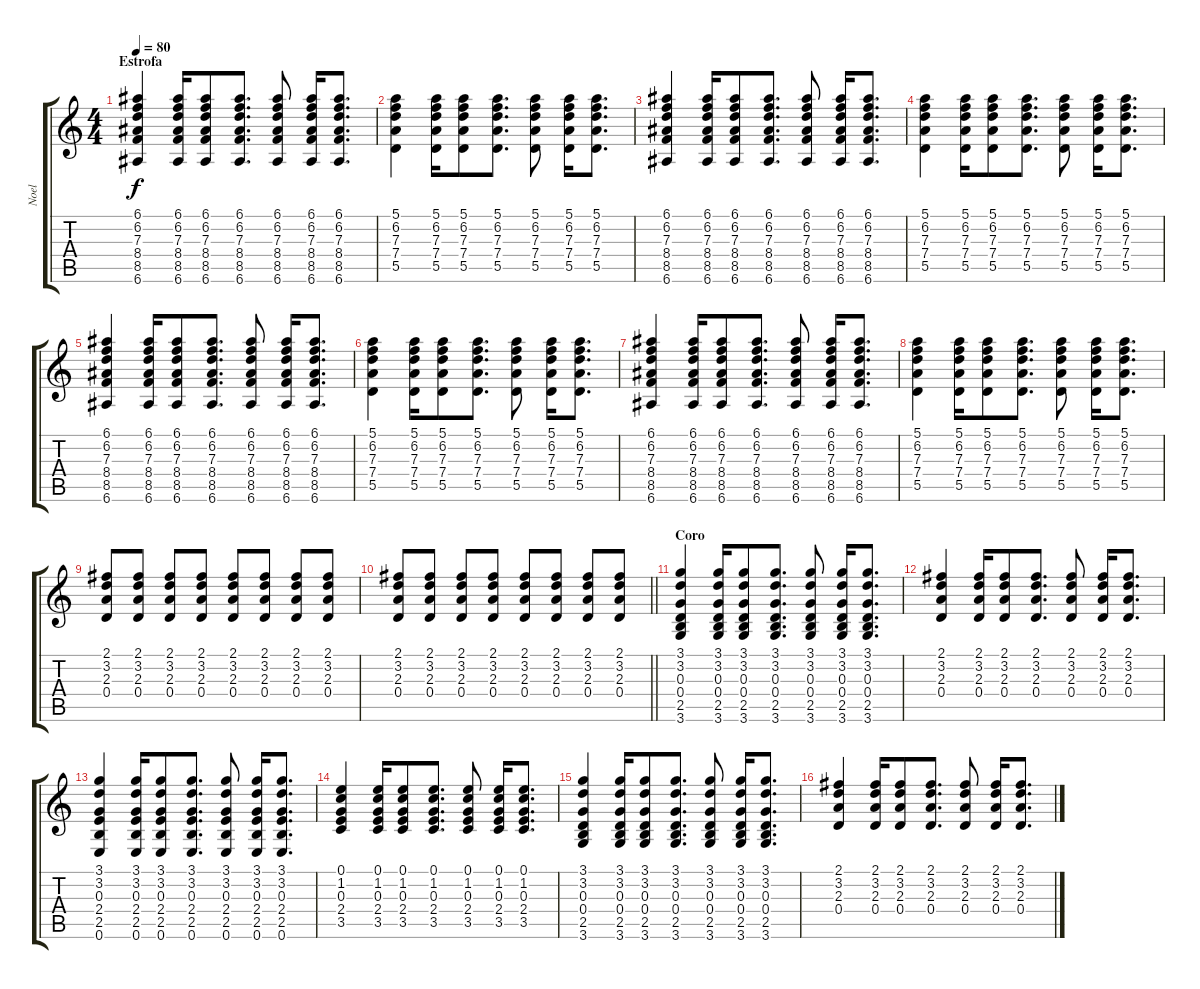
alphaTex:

\track ("Noel" "Noel") {instrument overdrivenguitar}
\staff {score tabs}
\tuning (E4 B3 G3 D3 A2 E2) {hide}
\ts (4 4)
\section ("" "Estrofa")
\tempo 80
\clef g2
\ks c
(6.1 6.2 7.3 8.4 8.5 6.6).4{dy f} (6.1 6.2 7.3 8.4 8.5 6.6).16 (6.1 6.2 7.3 8.4 8.5 6.6).8 (6.1 6.2 7.3 8.4 8.5 6.6).8{d} (6.1 6.2 7.3 8.4 8.5 6.6).8 (6.1 6.2 7.3 8.4 8.5 6.6).16 (6.1 6.2 7.3 8.4 8.5 6.6).8{d} |
(5.1 6.2 7.3 7.4 5.5).4 (5.1 6.2 7.3 7.4 5.5).16 (5.1 6.2 7.3 7.4 5.5).8 (5.1 6.2 7.3 7.4 5.5).8{d} (5.1 6.2 7.3 7.4 5.5).8 (5.1 6.2 7.3 7.4 5.5).16 (5.1 6.2 7.3 7.4 5.5).8{d} |
(6.1 6.2 7.3 8.4 8.5 6.6).4 (6.1 6.2 7.3 8.4 8.5 6.6).16 (6.1 6.2 7.3 8.4 8.5 6.6).8 (6.1 6.2 7.3 8.4 8.5 6.6).8{d} (6.1 6.2 7.3 8.4 8.5 6.6).8 (6.1 6.2 7.3 8.4 8.5 6.6).16 (6.1 6.2 7.3 8.4 8.5 6.6).8{d} |
(5.1 6.2 7.3 7.4 5.5).4 (5.1 6.2 7.3 7.4 5.5).16 (5.1 6.2 7.3 7.4 5.5).8 (5.1 6.2 7.3 7.4 5.5).8{d} (5.1 6.2 7.3 7.4 5.5).8 (5.1 6.2 7.3 7.4 5.5).16 (5.1 6.2 7.3 7.4 5.5).8{d} |
(6.1 6.2 7.3 8.4 8.5 6.6).4 (6.1 6.2 7.3 8.4 8.5 6.6).16 (6.1 6.2 7.3 8.4 8.5 6.6).8 (6.1 6.2 7.3 8.4 8.5 6.6).8{d} (6.1 6.2 7.3 8.4 8.5 6.6).8 (6.1 6.2 7.3 8.4 8.5 6.6).16 (6.1 6.2 7.3 8.4 8.5 6.6).8{d} |
(5.1 6.2 7.3 7.4 5.5).4 (5.1 6.2 7.3 7.4 5.5).16 (5.1 6.2 7.3 7.4 5.5).8 (5.1 6.2 7.3 7.4 5.5).8{d} (5.1 6.2 7.3 7.4 5.5).8 (5.1 6.2 7.3 7.4 5.5).16 (5.1 6.2 7.3 7.4 5.5).8{d} |
(6.1 6.2 7.3 8.4 8.5 6.6).4 (6.1 6.2 7.3 8.4 8.5 6.6).16 (6.1 6.2 7.3 8.4 8.5 6.6).8 (6.1 6.2 7.3 8.4 8.5 6.6).8{d} (6.1 6.2 7.3 8.4 8.5 6.6).8 (6.1 6.2 7.3 8.4 8.5 6.6).16 (6.1 6.2 7.3 8.4 8.5 6.6).8{d} |
(5.1 6.2 7.3 7.4 5.5).4 (5.1 6.2 7.3 7.4 5.5).16 (5.1 6.2 7.3 7.4 5.5).8 (5.1 6.2 7.3 7.4 5.5).8{d} (5.1 6.2 7.3 7.4 5.5).8 (5.1 6.2 7.3 7.4 5.5).16 (5.1 6.2 7.3 7.4 5.5).8{d} |
(2.1 3.2 2.3 0.4).8 (2.1 3.2 2.3 0.4).8 (2.1 3.2 2.3 0.4).8 (2.1 3.2 2.3 0.4).8 (2.1 3.2 2.3 0.4).8 (2.1 3.2 2.3 0.4).8 (2.1 3.2 2.3 0.4).8 (2.1 3.2 2.3 0.4).8 |
\barLineRight lightlight
(2.1 3.2 2.3 0.4).8 (2.1 3.2 2.3 0.4).8 (2.1 3.2 2.3 0.4).8 (2.1 3.2 2.3 0.4).8 (2.1 3.2 2.3 0.4).8 (2.1 3.2 2.3 0.4).8 (2.1 3.2 2.3 0.4).8 (2.1 3.2 2.3 0.4).8 |
\section ("" "Coro")
(3.1 3.2 0.3 0.4 2.5 3.6).4 (3.1 3.2 0.3 0.4 2.5 3.6).16 (3.1 3.2 0.3 0.4 2.5 3.6).8 (3.1 3.2 0.3 0.4 2.5 3.6).8{d} (3.1 3.2 0.3 0.4 2.5 3.6).8 (3.1 3.2 0.3 0.4 2.5 3.6).16 (3.1 3.2 0.3 0.4 2.5 3.6).8{d} |
(2.1 3.2 2.3 0.4).4 (2.1 3.2 2.3 0.4).16 (2.1 3.2 2.3 0.4).8 (2.1 3.2 2.3 0.4).8{d} (2.1 3.2 2.3 0.4).8 (2.1 3.2 2.3 0.4).16 (2.1 3.2 2.3 0.4).8{d} |
(3.1 3.2 0.3 2.4 2.5 0.6).4 (3.1 3.2 0.3 2.4 2.5 0.6).16 (3.1 3.2 0.3 2.4 2.5 0.6).8 (3.1 3.2 0.3 2.4 2.5 0.6).8{d} (3.1 3.2 0.3 2.4 2.5 0.6).8 (3.1 3.2 0.3 2.4 2.5 0.6).16 (3.1 3.2 0.3 2.4 2.5 0.6).8{d} |
(0.1 1.2 0.3 2.4 3.5).4 (0.1 1.2 0.3 2.4 3.5).16 (0.1 1.2 0.3 2.4 3.5).8 (0.1 1.2 0.3 2.4 3.5).8{d} (0.1 1.2 0.3 2.4 3.5).8 (0.1 1.2 0.3 2.4 3.5).16 (0.1 1.2 0.3 2.4 3.5).8{d} |
(3.1 3.2 0.3 0.4 2.5 3.6).4 (3.1 3.2 0.3 0.4 2.5 3.6).16 (3.1 3.2 0.3 0.4 2.5 3.6).8 (3.1 3.2 0.3 0.4 2.5 3.6).8{d} (3.1 3.2 0.3 0.4 2.5 3.6).8 (3.1 3.2 0.3 0.4 2.5 3.6).16 (3.1 3.2 0.3 0.4 2.5 3.6).8{d} |
(2.1 3.2 2.3 0.4).4 (2.1 3.2 2.3 0.4).16 (2.1 3.2 2.3 0.4).8 (2.1 3.2 2.3 0.4).8{d} (2.1 3.2 2.3 0.4).8 (2.1 3.2 2.3 0.4).16 (2.1 3.2 2.3 0.4).8{d}
